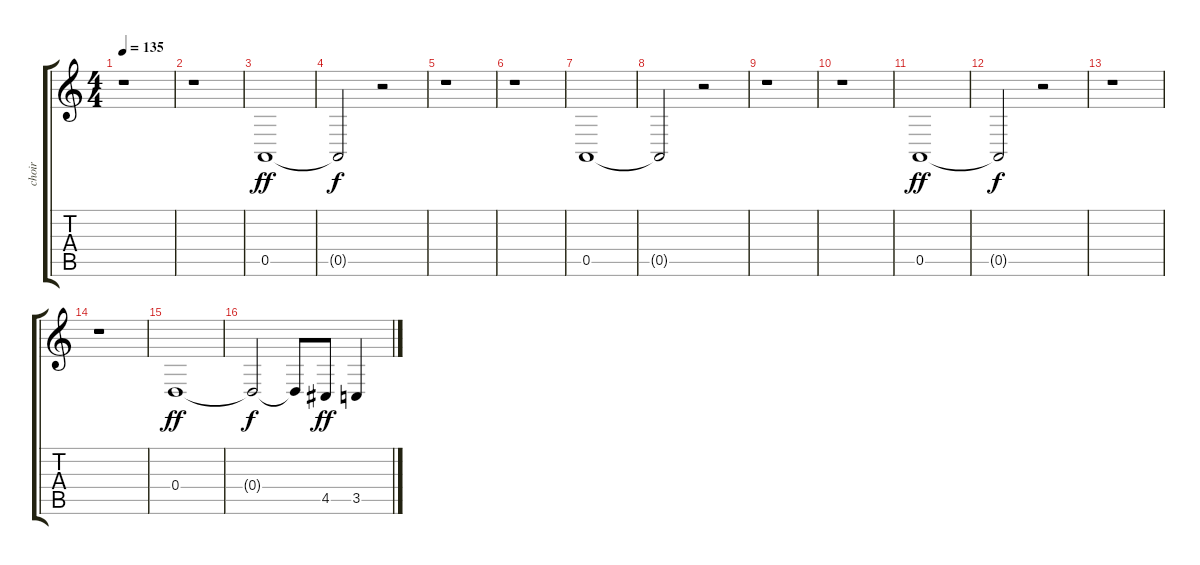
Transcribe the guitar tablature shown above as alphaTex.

\track ("choir" "choir") {instrument choiraahs}
\staff {score tabs}
\tuning (E4 B3 G3 D3 A2 E2) {hide}
\ts (4 4)
\tempo 135
\clef g2
\ks c
r.1{dy ff} |
r.1 |
0.5.1 |
0.5{t}.2{dy f} r.2 |
r.1 |
r.1 |
0.5.1 |
0.5{t}.2 r.2 |
r.1 |
r.1 |
0.5.1{dy ff} |
0.5{t}.2{dy f} r.2 |
r.1 |
r.1 |
0.4.1{dy ff} |
0.4{t}.2{dy f} 0.4{t}.8 4.5.8{dy ff} 3.5.4
